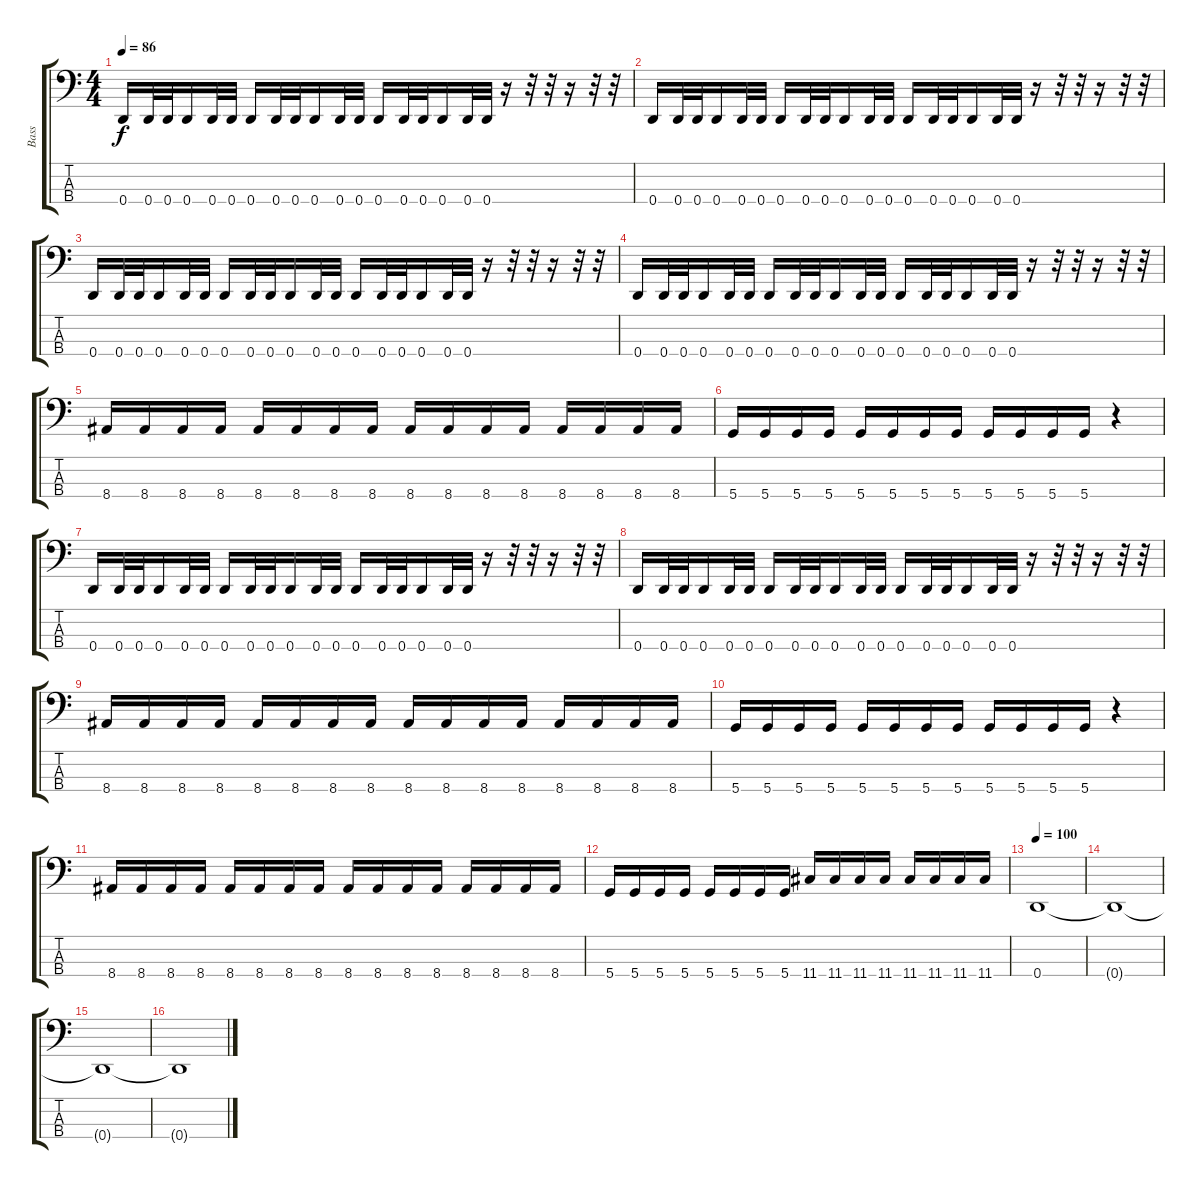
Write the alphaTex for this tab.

\track ("Bass" "Bass") {instrument electricbassfinger}
\staff {score tabs}
\tuning (G2 D2 A1 D1) {hide}
\ts (4 4)
\tempo 86
\clef f4
\ks c
0.4.16{dy f} 0.4.32 0.4.32 0.4.16 0.4.32 0.4.32 0.4.16 0.4.32 0.4.32 0.4.16 0.4.32 0.4.32 0.4.16 0.4.32 0.4.32 0.4.16 0.4.32 0.4.32 r.16 r.32 r.32 r.16 r.32 r.32 |
0.4.16 0.4.32 0.4.32 0.4.16 0.4.32 0.4.32 0.4.16 0.4.32 0.4.32 0.4.16 0.4.32 0.4.32 0.4.16 0.4.32 0.4.32 0.4.16 0.4.32 0.4.32 r.16 r.32 r.32 r.16 r.32 r.32 |
0.4.16 0.4.32 0.4.32 0.4.16 0.4.32 0.4.32 0.4.16 0.4.32 0.4.32 0.4.16 0.4.32 0.4.32 0.4.16 0.4.32 0.4.32 0.4.16 0.4.32 0.4.32 r.16 r.32 r.32 r.16 r.32 r.32 |
0.4.16 0.4.32 0.4.32 0.4.16 0.4.32 0.4.32 0.4.16 0.4.32 0.4.32 0.4.16 0.4.32 0.4.32 0.4.16 0.4.32 0.4.32 0.4.16 0.4.32 0.4.32 r.16 r.32 r.32 r.16 r.32 r.32 |
8.4.16 8.4.16 8.4.16 8.4.16 8.4.16 8.4.16 8.4.16 8.4.16 8.4.16 8.4.16 8.4.16 8.4.16 8.4.16 8.4.16 8.4.16 8.4.16 |
5.4.16 5.4.16 5.4.16 5.4.16 5.4.16 5.4.16 5.4.16 5.4.16 5.4.16 5.4.16 5.4.16 5.4.16 r.4 |
0.4.16 0.4.32 0.4.32 0.4.16 0.4.32 0.4.32 0.4.16 0.4.32 0.4.32 0.4.16 0.4.32 0.4.32 0.4.16 0.4.32 0.4.32 0.4.16 0.4.32 0.4.32 r.16 r.32 r.32 r.16 r.32 r.32 |
0.4.16 0.4.32 0.4.32 0.4.16 0.4.32 0.4.32 0.4.16 0.4.32 0.4.32 0.4.16 0.4.32 0.4.32 0.4.16 0.4.32 0.4.32 0.4.16 0.4.32 0.4.32 r.16 r.32 r.32 r.16 r.32 r.32 |
8.4.16 8.4.16 8.4.16 8.4.16 8.4.16 8.4.16 8.4.16 8.4.16 8.4.16 8.4.16 8.4.16 8.4.16 8.4.16 8.4.16 8.4.16 8.4.16 |
5.4.16 5.4.16 5.4.16 5.4.16 5.4.16 5.4.16 5.4.16 5.4.16 5.4.16 5.4.16 5.4.16 5.4.16 r.4 |
8.4.16 8.4.16 8.4.16 8.4.16 8.4.16 8.4.16 8.4.16 8.4.16 8.4.16 8.4.16 8.4.16 8.4.16 8.4.16 8.4.16 8.4.16 8.4.16 |
5.4.16 5.4.16 5.4.16 5.4.16 5.4.16 5.4.16 5.4.16 5.4.16 11.4.16 11.4.16 11.4.16 11.4.16 11.4.16 11.4.16 11.4.16 11.4.16 |
\tempo 100
0.4.1{volume 0} |
0.4{t}.1 |
0.4{t}.1 |
0.4{t}.1
